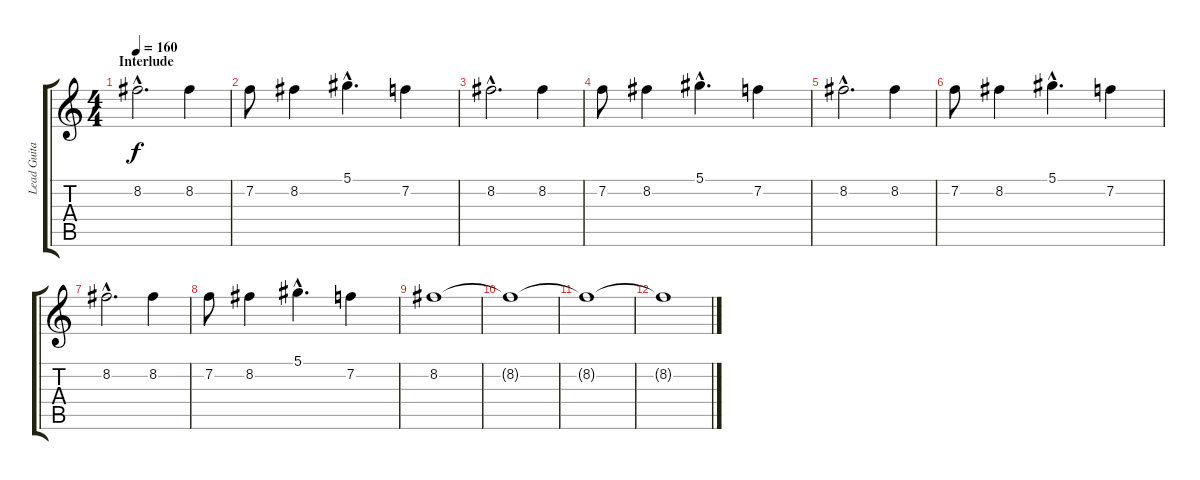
\track ("Lead Guitar II" "Lead Guita") {instrument overdrivenguitar}
\staff {score tabs}
\tuning (Eb4 Bb3 Gb3 Db3 Ab2 Eb2) {hide}
\ts (4 4)
\section ("" "Interlude")
\tempo 160
\clef g2
\ks c
8.2{hac}.2{d dy f} 8.2.4 |
7.2.8 8.2.4 5.1{hac}.4{d} 7.2.4 |
8.2{hac}.2{d} 8.2.4 |
7.2.8 8.2.4 5.1{hac}.4{d} 7.2.4 |
8.2{hac}.2{d} 8.2.4 |
7.2.8 8.2.4 5.1{hac}.4{d} 7.2.4 |
8.2{hac}.2{d} 8.2.4 |
7.2.8 8.2.4 5.1{hac}.4{d} 7.2.4 |
8.2.1 |
8.2{t}.1 |
8.2{t}.1 |
8.2{t}.1
